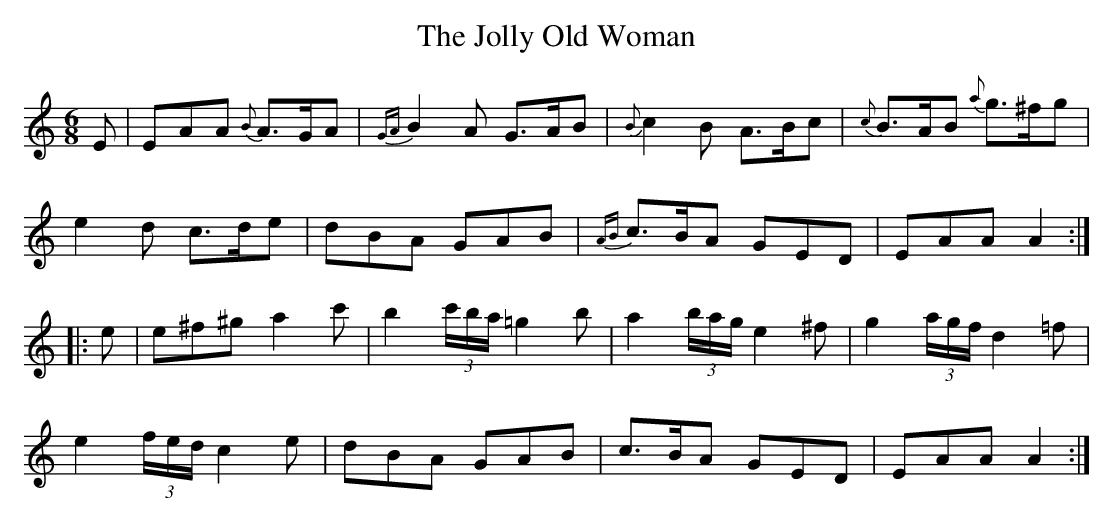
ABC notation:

X:1
T:Jolly Old Woman, The
M:6/8
L:1/8
K:Amin
E|EAA {B}A>GA|{GA}B2A G>AB|{B}c2B A>Bc|{c}B>AB {a}g>^fg|
e2d c>de|dBA GAB|{AB}c>BA GED|EAA A2:|
|:e|e^f^g a2c'|b2 (3c'/b/a/ =g2b|a2 (3b/a/g/ e2^f|g2 (3a/g/f/ d2=f|
e2 (3f/e/d/ c2e|dBA GAB|c>BA GED|EAA A2:|]
